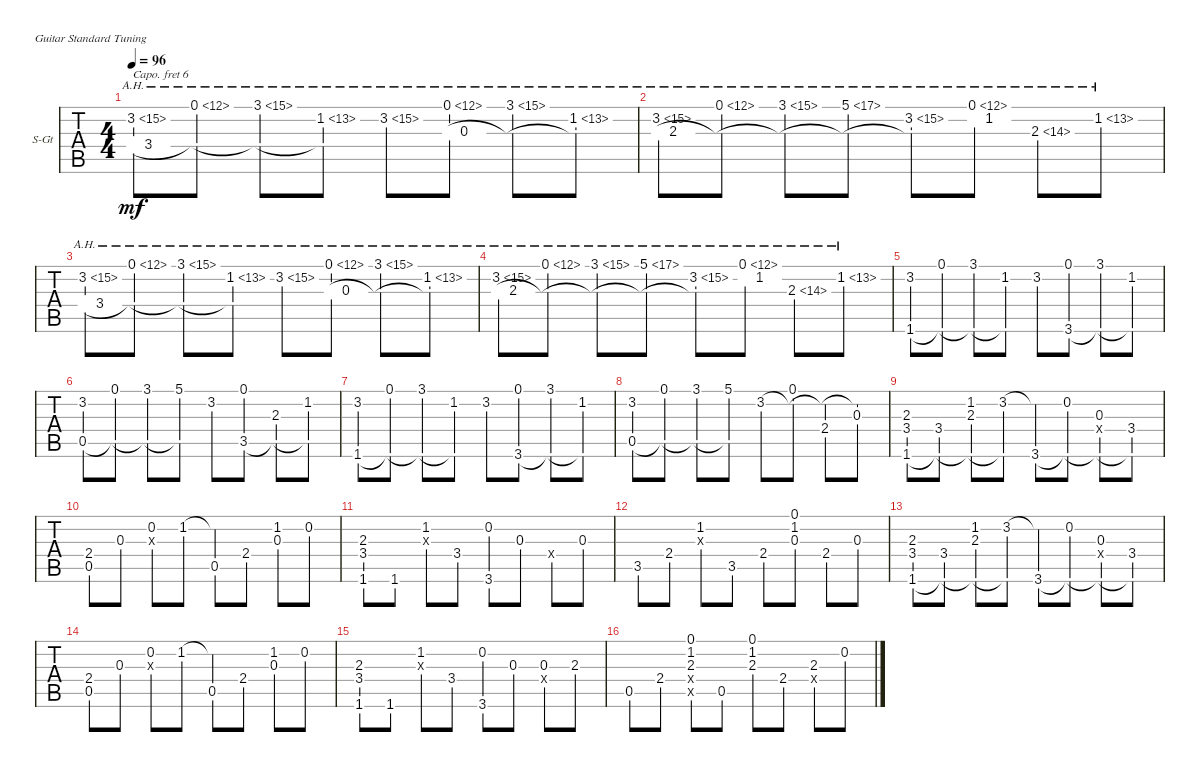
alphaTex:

\defaultSystemsLayout 4
\bracketExtendMode groupsimilarinstruments
\firstSystemTrackNameOrientation horizontal
\otherSystemsTrackNameOrientation horizontal
\track ("Steel Guitar" "S-Gt") {instrument acousticguitarsteel}
\staff {tabs}
\capo 6
\tuning (E4 B3 G3 D3 A2 E2)
\ts (4 4)
\tempo 96
\clef g2
\ks c
(3.2{ah 12} 3.4).8{dy mf instrument acousticguitarsteel} (0.1{ah 12} 3.4{t}).8 (3.1{ah 12} 3.4{t}).8 (1.2{ah 12} 3.4{t}).8 3.2{ah 12}.8 (0.1{ah 12} 0.3).8 (3.1{ah 12} 0.3{t}).8 (1.2{ah 12} 0.3{t}).8 |
(3.2{ah 12} 2.3).8 (0.1{ah 12} 2.3{t}).8 (3.1{ah 12} 2.3{t}).8 (5.1{ah 12} 2.3{t}).8 (3.2{ah 12} 2.3{t}).8 (0.1{ah 12} 1.2).8 2.3{ah 12}.8 1.2{ah 12}.8 |
(3.2{ah 12} 3.4).8 (0.1{ah 12} 3.4{t}).8 (3.1{ah 12} 3.4{t}).8 (1.2{ah 12} 3.4{t}).8 3.2{ah 12}.8 (0.1{ah 12} 0.3).8 (3.1{ah 12} 0.3{t}).8 (1.2{ah 12} 0.3{t}).8 |
(3.2{ah 12} 2.3).8 (0.1{ah 12} 2.3{t}).8 (3.1{ah 12} 2.3{t}).8 (5.1{ah 12} 2.3{t}).8 (3.2{ah 12} 2.3{t}).8 (0.1{ah 12} 1.2).8 2.3{ah 12}.8 1.2{ah 12}.8 |
(3.2 1.6).8 (0.1 1.6{t}).8 (3.1 1.6{t}).8 (1.2 1.6{t}).8 3.2.8 (0.1 3.6).8 (3.1 3.6{t}).8 (1.2 3.6{t}).8 |
(3.2 0.5).8 (0.1 0.5{t}).8 (3.1 0.5{t}).8 (5.1 0.5{t}).8 3.2.8 (0.1 3.5).8 (2.3 3.5{t}).8 (1.2 3.5{t}).8 |
(3.2 1.6).8 (0.1 1.6{t}).8 (3.1 1.6{t}).8 (1.2 1.6{t}).8 3.2.8 (0.1 3.6).8 (3.1 3.6{t}).8 (1.2 3.6{t}).8 |
(3.2 0.5).8 (0.1 0.5{t}).8 (3.1 0.5{t}).8 (5.1 0.5{t}).8 3.2.8 (3.2{t} 0.1).8 (2.4 3.2{t}).8 (0.3 3.2{t}).8 |
(1.6 2.3 3.4).8 (3.4 1.6{t}).8 (1.2 2.3 1.6{t}).8 (3.2 1.6{t}).8 (3.2{t} 3.6).8 (0.2 3.6{t}).8 (0.3 3.6{t} 0.4{x}).8 (3.4 3.6{t}).8 |
(0.5 2.4).8 0.3.8 (0.2 0.3{x}).8 1.2.8 (1.2{t} 0.5).8 2.4.8 (1.2 0.3).8 0.2.8 |
(2.3 3.4 1.6).8 1.6.8 (1.2 0.3{x}).8 3.4.8 (0.2 3.6).8 0.3.8 0.4{x}.8 0.3.8 |
3.5.8 2.4.8 (0.3{x} 1.2).8 3.5.8 2.4.8 (0.3 1.2 0.1).8 2.4.8 0.3.8 |
(1.6 2.3 3.4).8 (3.4 1.6{t}).8 (1.2 2.3 1.6{t}).8 (3.2 1.6{t}).8 (3.2{t} 3.6).8 (0.2 3.6{t}).8 (0.3 0.4{x} 3.6{t}).8 (3.4 3.6{t}).8 |
(0.5 2.4).8 0.3.8 (0.2 0.3{x}).8 1.2.8 (1.2{t} 0.5).8 2.4.8 (1.2 0.3).8 0.2.8 |
(2.3 3.4 1.6).8 1.6.8 (1.2 0.3{x}).8 3.4.8 (0.2 3.6).8 0.3.8 (0.4{x} 0.3).8 2.3.8 |
0.5.8 2.4.8 (2.3 1.2 0.1 0.4{x} 0.5{x}).8 0.5.8 (0.1 1.2 2.3).8 2.4.8 (2.3 0.4{x}).8 0.2.8
